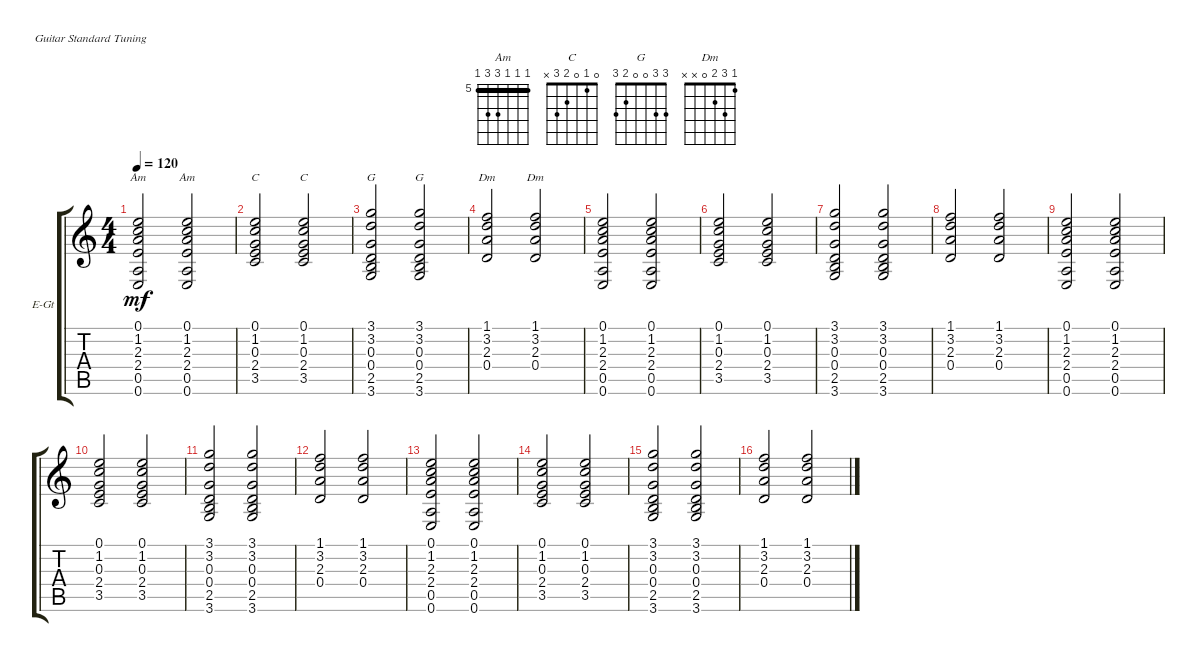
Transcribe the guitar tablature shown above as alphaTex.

\defaultSystemsLayout 4
\bracketExtendMode groupsimilarinstruments
\firstSystemTrackNameOrientation horizontal
\otherSystemsTrackNameOrientation horizontal
\track ("Electric Guitar" "E-Gt") {instrument electricguitarclean}
\staff {score tabs}
\tuning (E4 B3 G3 D3 A2 E2)
\chord ("Am" 5 5 5 7 7 5) {firstfret 5 barre (5 5 5)}
\chord ("C" 0 1 0 2 3 x)
\chord ("G" 3 3 0 0 2 3)
\chord ("Dm" 1 3 2 0 x x)
\ts (4 4)
\tempo 120
\clef g2
\scale
0.487395
\ks c
(0.6 0.5 2.4 2.3 1.2 0.1).2{ch "Am" dy mf instrument electricguitarclean} (0.6 0.5 2.4 2.3 1.2 0.1).2{ch "Am"} |
\scale
0.256303 (3.5 2.4 0.3 1.2 0.1).2{ch "C"} (3.5 2.4 0.3 1.2 0.1).2{ch "C"} |
\scale
0.256303 (3.6 2.5 0.4 0.3 3.2 3.1).2{ch "G"} (3.6 2.5 0.4 0.3 3.2 3.1).2{ch "G"} |
(0.4 2.3 3.2 1.1).2{ch "Dm"} (0.4 2.3 3.2 1.1).2{ch "Dm"} |
(0.6 0.5 2.4 2.3 1.2 0.1).2 (0.6 0.5 2.4 2.3 1.2 0.1).2 |
(3.5 2.4 0.3 1.2 0.1).2 (3.5 2.4 0.3 1.2 0.1).2 |
(3.6 2.5 0.4 0.3 3.2 3.1).2 (3.6 2.5 0.4 0.3 3.2 3.1).2 |
(0.4 2.3 3.2 1.1).2 (0.4 2.3 3.2 1.1).2 |
(0.6 0.5 2.4 2.3 1.2 0.1).2 (0.6 0.5 2.4 2.3 1.2 0.1).2 |
(3.5 2.4 0.3 1.2 0.1).2 (3.5 2.4 0.3 1.2 0.1).2 |
(3.6 2.5 0.4 0.3 3.2 3.1).2 (3.6 2.5 0.4 0.3 3.2 3.1).2 |
(0.4 2.3 3.2 1.1).2 (0.4 2.3 3.2 1.1).2 |
(0.6 0.5 2.4 2.3 1.2 0.1).2 (0.6 0.5 2.4 2.3 1.2 0.1).2 |
(3.5 2.4 0.3 1.2 0.1).2 (3.5 2.4 0.3 1.2 0.1).2 |
(3.6 2.5 0.4 0.3 3.2 3.1).2 (3.6 2.5 0.4 0.3 3.2 3.1).2 |
(0.4 2.3 3.2 1.1).2 (0.4 2.3 3.2 1.1).2
